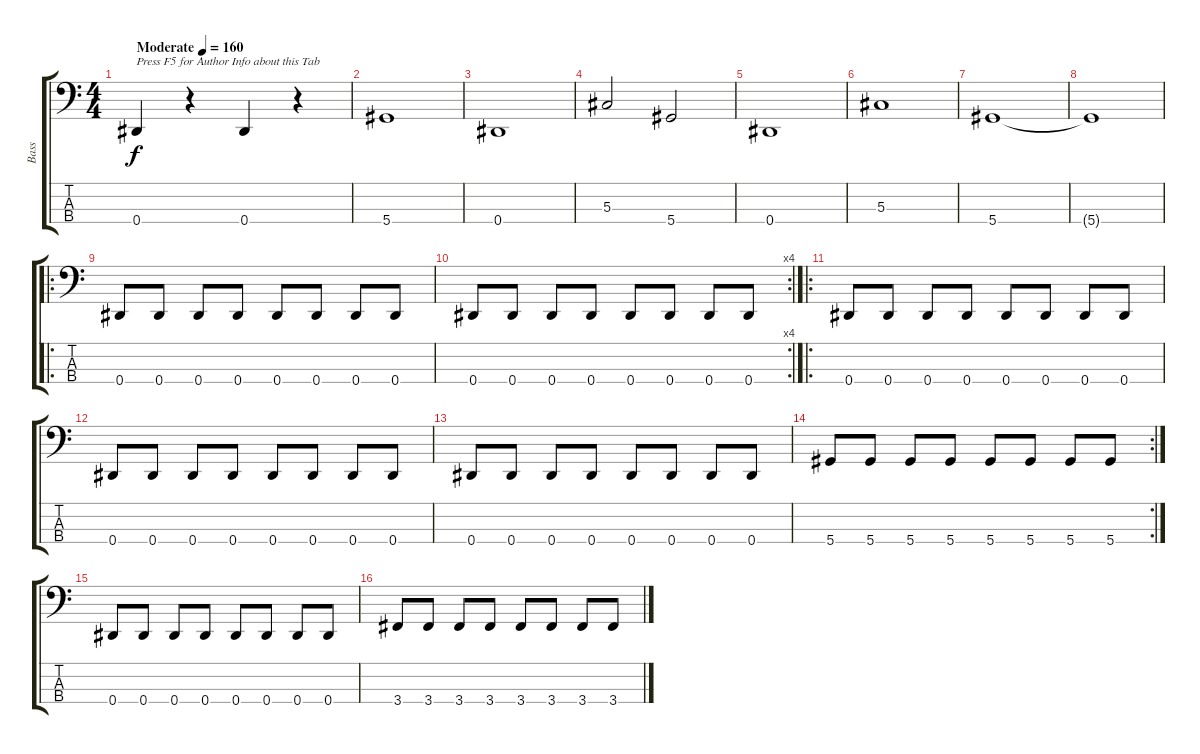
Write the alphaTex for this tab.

\track ("Bass" "Bass") {instrument electricbassfinger}
\staff {score tabs}
\tuning (Gb2 Db2 Ab1 Eb1) {hide}
\ts (4 4)
\tempo (160 "Moderate")
\clef f4
\ks c
0.4.4{txt "Press F5 for Author Info about this Tab" dy f instrument electricbassfinger} r.4 0.4.4 r.4 |
5.4.1 |
0.4.1 |
5.3.2 5.4.2 |
0.4.1 |
5.3.1 |
5.4.1 |
5.4{t}.1 |
\ro
0.4.8 0.4.8 0.4.8 0.4.8 0.4.8 0.4.8 0.4.8 0.4.8 |
\rc 4
0.4.8 0.4.8 0.4.8 0.4.8 0.4.8 0.4.8 0.4.8 0.4.8 |
\ro
0.4.8 0.4.8 0.4.8 0.4.8 0.4.8 0.4.8 0.4.8 0.4.8 |
0.4.8 0.4.8 0.4.8 0.4.8 0.4.8 0.4.8 0.4.8 0.4.8 |
0.4.8 0.4.8 0.4.8 0.4.8 0.4.8 0.4.8 0.4.8 0.4.8 |
\rc 2
5.4.8 5.4.8 5.4.8 5.4.8 5.4.8 5.4.8 5.4.8 5.4.8 |
0.4.8 0.4.8 0.4.8 0.4.8 0.4.8 0.4.8 0.4.8 0.4.8 |
3.4.8 3.4.8 3.4.8 3.4.8 3.4.8 3.4.8 3.4.8 3.4.8
